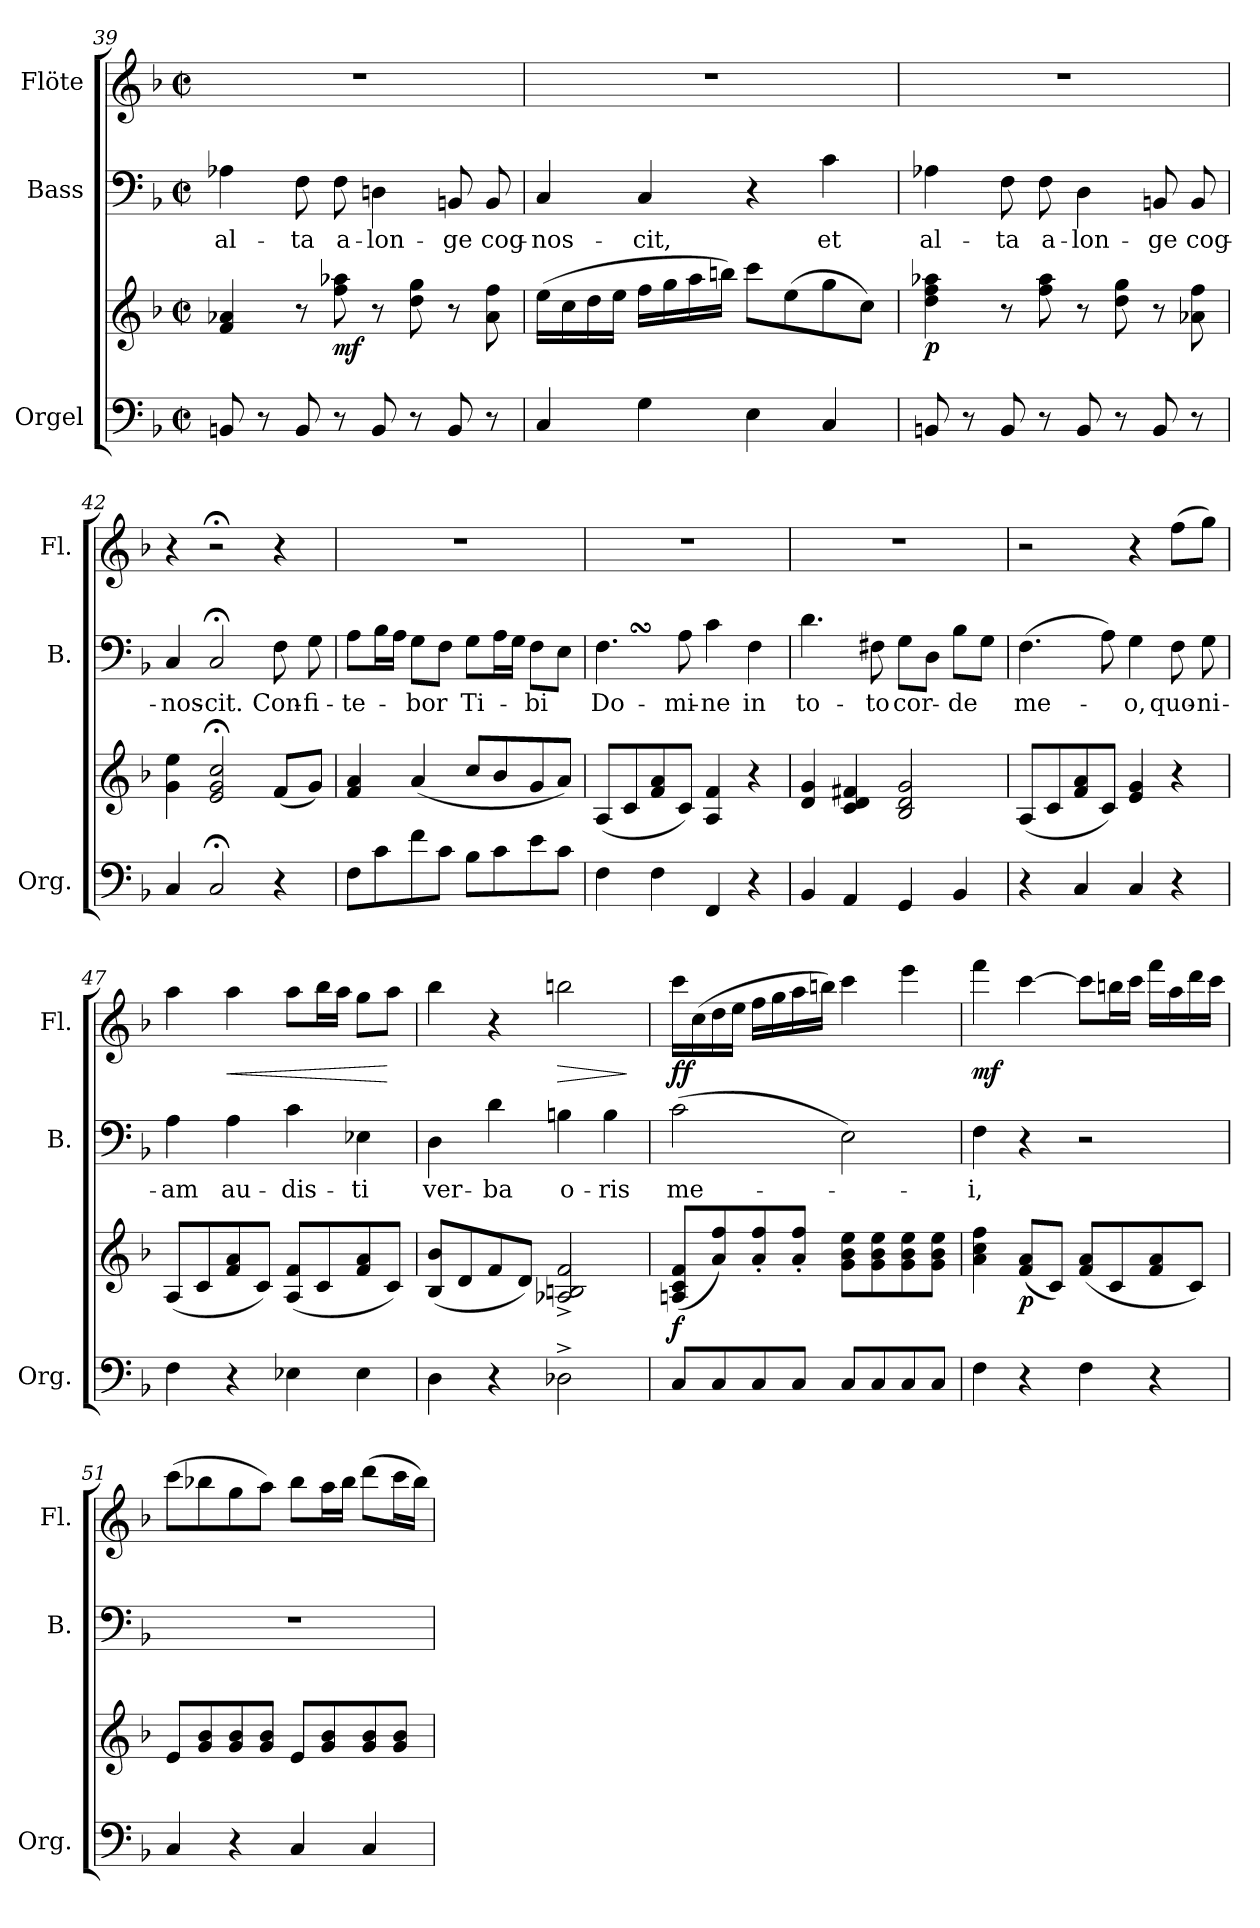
**kern	**kern	**dynam	**kern	**text	**kern	**dynam
*part3	*part3	*part3	*part2	*part2	*part1	*part1
*staff4	*staff3	*staff3/4	*staff2	*staff2	*staff1	*staff1
*I"Orgel	*	*	*I"Bass	*	*I"Flöte	*
*I'Org.	*	*	*I'B.	*	*I'Fl.	*
*clefF4	*clefG2	*	*clefF4	*	*clefG2	*
*k[b-]	*k[b-]	*	*k[b-]	*	*k[b-]	*
*F:	*F:	*	*F:	*	*F:	*
*M2/2	*M2/2	*	*M2/2	*	*M2/2	*
*met(c|)	*met(c|)	*	*met(c|)	*	*met(c|)	*
=39	=39	=39	=39	=39	=39	=39
!	!	!	!	!LO:LY:b	!	!
8BBn/	4f/ 4a-X/	.	4A-X\	al-	1r	.
8r	.	.	.	.	.	.
!	!	!	!	!LO:LY:b	!	!
8BB/	8r	.	8F\	-ta	.	.
!	!	!LO:DY:b	!	!LO:LY:b	!	!
8r	8ff\ 8aa-X\	mf	8F\	a-	.	.
!	!	!	!	!LO:LY:b	!	!
8BB/	8r	.	4Dn\	-lon-	.	.
8r	8dd\ 8gg\	.	.	.	.	.
!	!	!	!	!LO:LY:b	!	!
8BB/	8r	.	8BBn/	-ge	.	.
!	!	!	!	!LO:LY:b	!	!
8r	8a-\ 8ff\	.	8BB/	cog-	.	.
=40	=40	=40	=40	=40	=40	=40
!	!	!	!	!LO:LY:b	!	!
4C/	(>16ee\LL	.	4C/	-nos-	1r	.
.	16cc\	.	.	.	.	.
.	16dd\	.	.	.	.	.
.	16ee\JJ	.	.	.	.	.
!	!	!	!	!LO:LY:b	!	!
4G\	16ff\LL	.	4C/	-cit,	.	.
.	16gg\	.	.	.	.	.
.	16aa\	.	.	.	.	.
.	16bbn\JJ)	.	.	.	.	.
4E\	8ccc\L	.	4r	.	.	.
.	(>8ee\	.	.	.	.	.
!	!	!	!	!LO:LY:b	!	!
4C/	8gg\	.	4c\	et	.	.
.	8cc\J)	.	.	.	.	.
=41	=41	=41	=41	=41	=41	=41
!	!	!LO:DY:b	!	!LO:LY:b	!	!
8BBn/	4dd\ 4ff\ 4aa-X\	p	4A-X\	al-	1r	.
8r	.	.	.	.	.	.
!	!	!	!	!LO:LY:b	!	!
8BB/	8r	.	8F\	-ta	.	.
!	!	!	!	!LO:LY:b	!	!
8r	8ff\ 8aa-\	.	8F\	a-	.	.
!	!	!	!	!LO:LY:b	!	!
8BB/	8r	.	4D\	-lon-	.	.
8r	8dd\ 8gg\	.	.	.	.	.
!	!	!	!	!LO:LY:b	!	!
8BB/	8r	.	8BBn/	-ge	.	.
!	!	!	!	!LO:LY:b	!	!
8r	8a-X\ 8ff\	.	8BB/	cog-	.	.
!!LO:LB:g=z
=42	=42	=42	=42	=42	=42	=42
!	!	!	!	!LO:LY:b	!	!
4C/	4g\ 4ee\	.	4C/	-nos-	4r	.
!	!	!	!	!LO:LY:b	!	!
2C;/	2e/; 2g/; 2cc/;	.	2C;</	-cit.	2r;<	.
!	!	!	!	!LO:LY:b	!	!
4r	(<8f/L	.	8F\	Con-	4r	.
!	!	!	!	!LO:LY:b	!	!
.	8g/J)	.	8G\	-fi-	.	.
=43	=43	=43	=43	=43	=43	=43
!	!	!	!	!LO:LY:b	!	!
8F\L	4f/ 4a/	.	8A\L	-te-	1r	.
8c\	.	.	16B-\L	.	.	.
.	.	.	16A\JJ	.	.	.
!	!	!	!	!LO:LY:b	!	!
8f\	(<4a/	.	8G\L	-bor	.	.
8c\J	.	.	8F\J	.	.	.
!	!	!	!	!LO:LY:b	!	!
8B-\L	8cc/L	.	8G\L	Ti-	.	.
8c\	8b-/	.	16A\L	.	.	.
.	.	.	16G\JJ	.	.	.
!	!	!	!	!LO:LY:b	!	!
8e\	8g/	.	8F\L	-bi	.	.
8c\J	8a/J)	.	8E\J	.	.	.
=44	=44	=44	=44	=44	=44	=44
!	!	!	!	!LO:LY:b	!	!
4F\	(<8A/L	.	4.FSSs\	Do-	1r	.
.	8c/	.	.	.	.	.
4F\	8f/ 8a/	.	.	.	.	.
!	!	!	!	!LO:LY:b	!	!
.	8c/J)	.	8A\	-mi-	.	.
!	!	!	!	!LO:LY:b	!	!
4FF/	4A/ 4f/	.	4c\	-ne	.	.
!	!	!	!	!LO:LY:b	!	!
4r	4r	.	4F\	in	.	.
=45	=45	=45	=45	=45	=45	=45
!	!	!	!	!LO:LY:b	!	!
4BB-/	4d/ 4g/	.	4.d\	to-	1r	.
4AA/	4c/ 4d/ 4f#X/	.	.	.	.	.
!	!	!	!	!LO:LY:b	!	!
.	.	.	8F#X\	-to	.	.
!	!	!	!	!LO:LY:b	!	!
4GG/	2B-/ 2d/ 2g/	.	8G\L	cor-	.	.
.	.	.	8D\J	.	.	.
!	!	!	!	!LO:LY:b	!	!
4BB-/	.	.	8B-\L	-de	.	.
.	.	.	8G\J	.	.	.
=46	=46	=46	=46	=46	=46	=46
!	!	!	!	!LO:LY:b	!	!
4r	(<8A/L	.	(>4.F\	me-	2r	.
.	8c/	.	.	.	.	.
4C/	8f/ 8a/	.	.	.	.	.
.	8c/J)	.	8A\)	.	.	.
!	!	!	!	!LO:LY:b	!	!
4C/	4e/ 4g/	.	4G\	-o,	4r	.
!	!	!	!	!LO:LY:b	!	!
4r	4r	.	8F\	quo-	(>8ff\L	.
!	!	!	!	!LO:LY:b	!	!
.	.	.	8G\	-ni-	8gg\J)	.
!!LO:PB:g=z
=47	=47	=47	=47	=47	=47	=47
!	!	!	!	!LO:LY:b	!	!
4F\	(<8A/L	.	4A\	-am	4aa\	.
.	8c/	.	.	.	.	.
!	!	!	!	!LO:LY:b	!	!LO:HP:b
4r	8f/ 8a/	.	4A\	au-	4aa\	<
.	8c/J)	.	.	.	.	.
!	!	!	!	!LO:LY:b	!	!
4E-X\	(<8A/ 8f/L	.	4c\	-dis-	8aa\L	.
.	8c/	.	.	.	16bb-\L	.
.	.	.	.	.	16aa\JJ	.
!	!	!	!	!LO:LY:b	!	!
4E-\	8f/ 8a/	.	4E-X\	-ti	8gg\L	.
.	8c/J)	.	.	.	8aa\J	[
=48	=48	=48	=48	=48	=48	=48
!	!	!	!	!LO:LY:b	!	!
4D\	(<8B-/ 8b-/L	.	4D\	ver-	4bb-\	.
.	8d/	.	.	.	.	.
!	!	!	!	!LO:LY:b	!	!
4r	8f/	.	4d\	-ba	4r	.
.	8d/J)	.	.	.	.	.
!	!	!	!	!LO:LY:b	!	!LO:HP:b
2D-X^>\	2A-X/^< 2Bn/^< 2f/^<	.	4Bn\	o-	2bbn\	>
!	!	!	!	!LO:LY:b	!	!
.	.	.	4B\	-ris	.	.
.	.	.	.	.	.	]
=49	=49	=49	=49	=49	=49	=49
!	!	!LO:DY:b	!	!LO:LY:b	!	!LO:DY:b
8C/L	(<8An/ 8c/ 8f/L	f	(>2c\	me-	16ccc\LL	ff
.	.	.	.	.	(>16cc\	.
8C/	8a/ 8ff/)	.	.	.	16dd\	.
.	.	.	.	.	16ee\JJ	.
8C/	8a/'< 8ff/'<	.	.	.	16ff\LL	.
.	.	.	.	.	16gg\	.
8C/J	8a/'< 8ff/'<J	.	.	.	16aa\	.
.	.	.	.	.	16bbn\JJ)	.
8C/L	8g\ 8b-\ 8ee\L	.	2E\)	.	4ccc\	.
8C/	8g\ 8b-\ 8ee\	.	.	.	.	.
8C/	8g\ 8b-\ 8ee\	.	.	.	4eee\	.
8C/J	8g\ 8b-\ 8ee\J	.	.	.	.	.
=50	=50	=50	=50	=50	=50	=50
!	!	!	!	!LO:LY:b	!	!LO:DY:b
4F\	4a\ 4cc\ 4ff\	.	4F\	-i,	4fff\	mf
!	!	!LO:DY:b	!	!	!	!
4r	(<8f/ 8a/L	p	4r	.	[4ccc\	.
.	8c/J)	.	.	.	.	.
4F\	(<8f/ 8a/L	.	2r	.	8ccc\L]	.
.	8c/	.	.	.	16bbn\L	.
.	.	.	.	.	16ccc\JJ	.
4r	8f/ 8a/	.	.	.	16fff\LL	.
.	.	.	.	.	16aa\	.
.	8c/J)	.	.	.	16ddd\	.
.	.	.	.	.	16ccc\JJ	.
!!LO:LB:g=z
=51	=51	=51	=51	=51	=51	=51
4C/	8e/L	.	1r	.	(>8ccc\L	.
.	8g/ 8b-/	.	.	.	8bb-X\	.
4r	8g/ 8b-/	.	.	.	8gg\	.
.	8g/ 8b-/J	.	.	.	8aa\J)	.
4C/	8e/L	.	.	.	8bb-\L	.
.	8g/ 8b-/	.	.	.	16aa\L	.
.	.	.	.	.	16bb-\JJ	.
4C/	8g/ 8b-/	.	.	.	(>8ddd\L	.
.	8g/ 8b-/J	.	.	.	16ccc\L	.
.	.	.	.	.	16bb-\JJ)	.
=	=	=	=	=	=	=
*-	*-	*-	*-	*-	*-	*-
